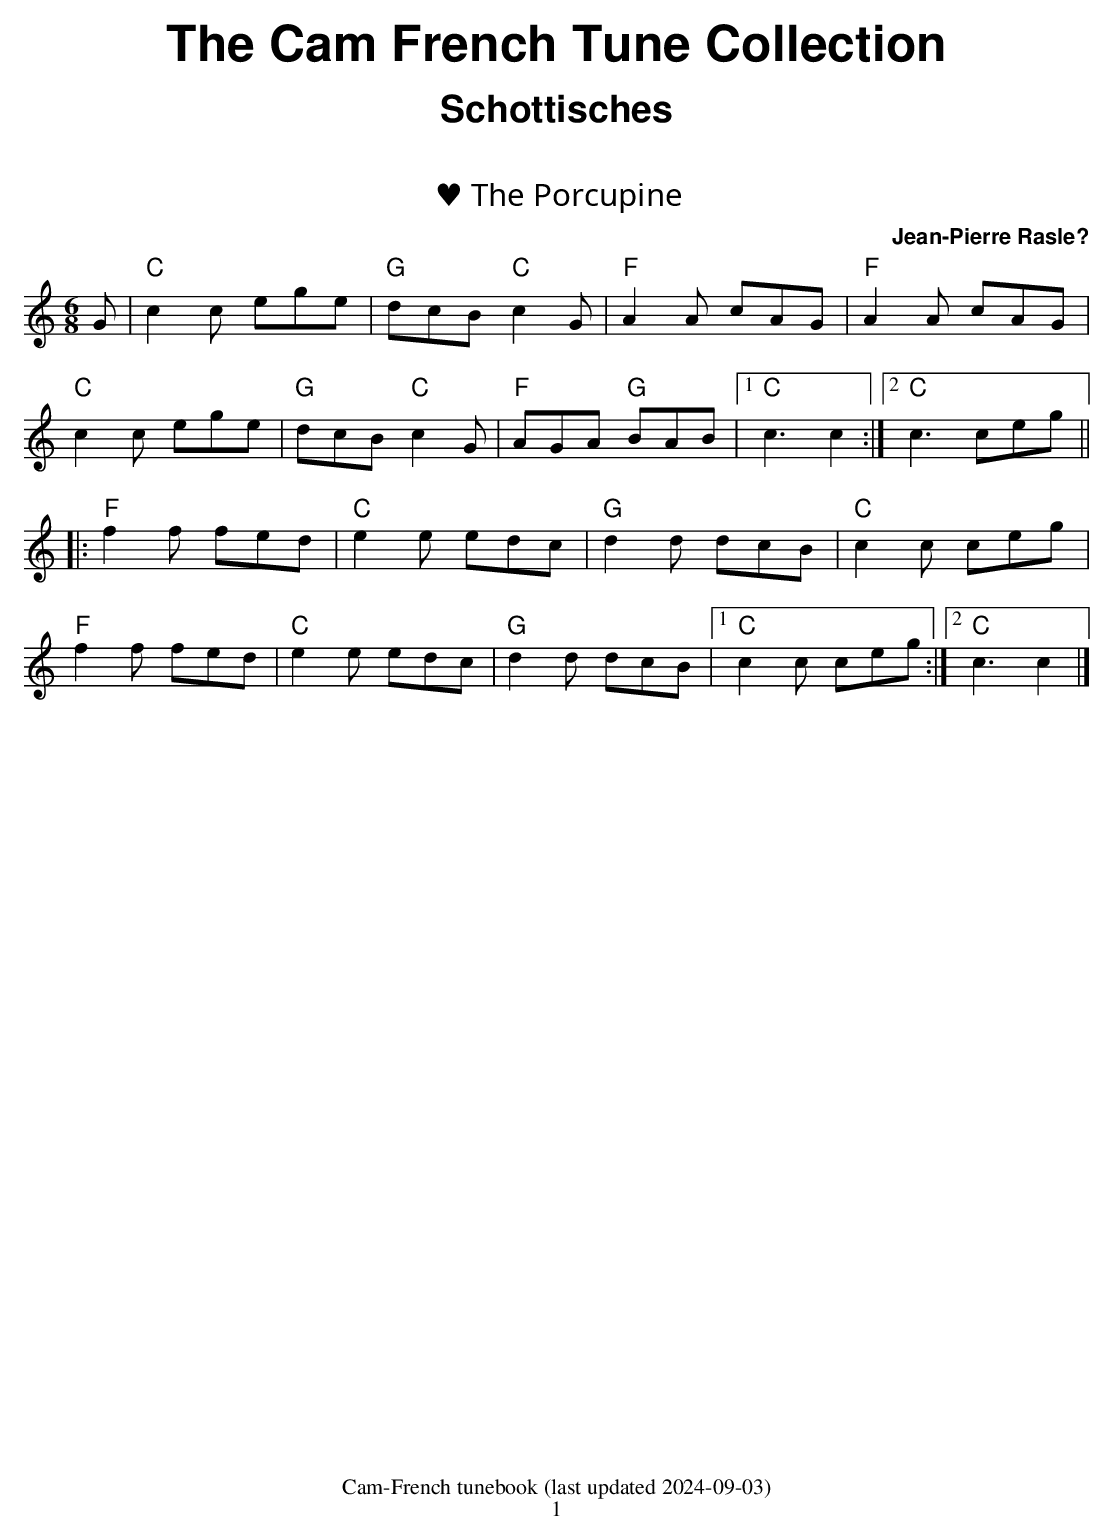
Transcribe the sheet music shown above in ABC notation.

X:1
T:♥ The Porcupine
C:Jean-Pierre Rasle?
M:6/8
L:1/8
K:C
G|"C"c2c ege|"G"dcB "C"c2G|"F"A2A cAG|"F"A2A cAG|
"C"c2c ege|"G"dcB "C"c2G|"F"AGA "G"BAB|1"C"c3c2:|2"C"c3 ceg||
|: "F"f2f fed|"C"e2e edc|"G"d2d dcB|"C"c2c ceg|
"F"f2f fed|"C"e2e edc|"G"d2d dcB|1"C"c2c ceg:|2"C"c3c2|]
